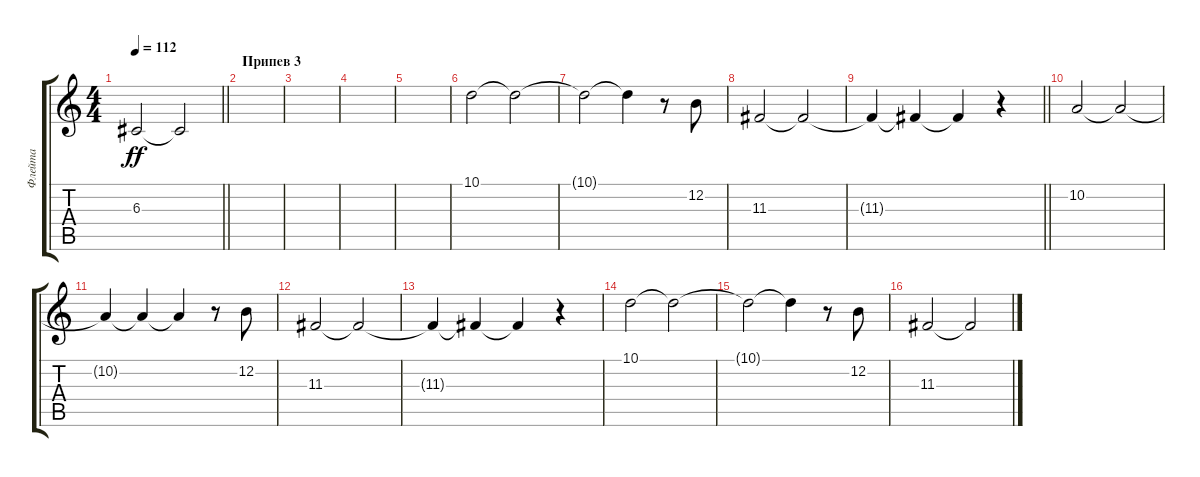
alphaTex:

\track ("Флейта" "Флейта") {instrument flute}
\staff {score tabs}
\tuning (E4 B3 G3 D3 A2 E2) {hide}
\ts (4 4)
\tempo 112
\clef g2
\barLineRight lightlight
\ks c
6.3{t}.2{dy ff} 6.3{t}.2 |
\section ("" "Припев 3")
|
|
|
|
10.1.2 10.1{t}.2 |
10.1{t}.2 10.1{t}.4 r.8 12.2.8 |
11.3.2 11.3{t}.2 |
\barLineRight lightlight
11.3{t}.4 11.3{t}.4 11.3{t}.4 r.4 |
10.2.2 10.2{t}.2 |
10.2{t}.4 10.2{t}.4 10.2{t}.4 r.8 12.2.8 |
11.3.2 11.3{t}.2 |
11.3{t}.4 11.3{t}.4 11.3{t}.4 r.4 |
10.1.2 10.1{t}.2 |
10.1{t}.2 10.1{t}.4 r.8 12.2.8 |
11.3.2 11.3{t}.2
